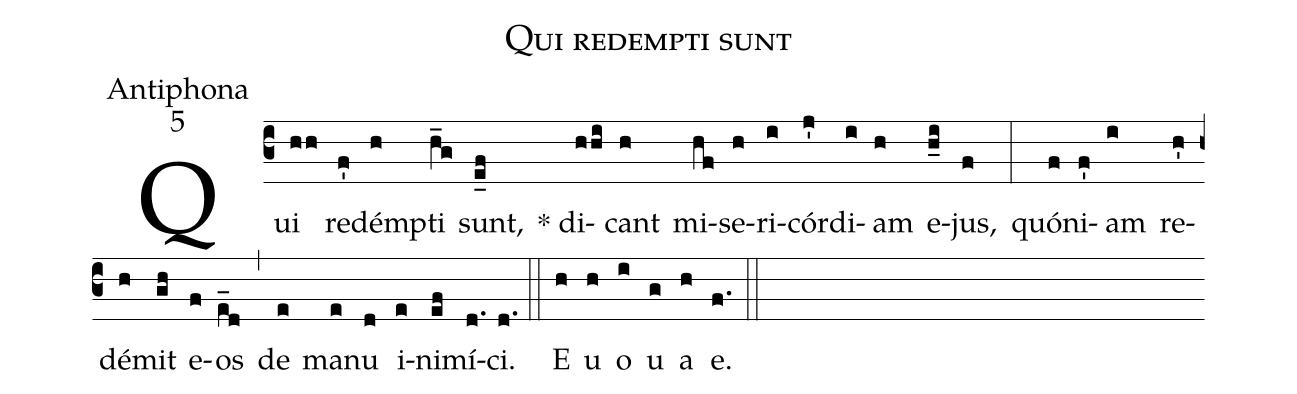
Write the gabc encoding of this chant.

name:Qui redempti sunt;
office-part:Antiphona;
mode:5;
%%
(c3) Qui(hh) re(f')démp(h)ti(h_g) sunt,(e_f) * di(hhi)cant(h) mi(hf)se(h)ri(i)cór(j')di(i)am(h) e(h_i)jus,(f) (:)
quó(f)ni(f')am(i) re(h')dé(h)mit(gh) e(f)os(e_d) (,) de(e) ma(e)nu(d) i(e)ni(ef)mí(d.)ci.(d.) (::)
E(h) u(h) o(i) u(g) a(h) e.(f.) (::)
